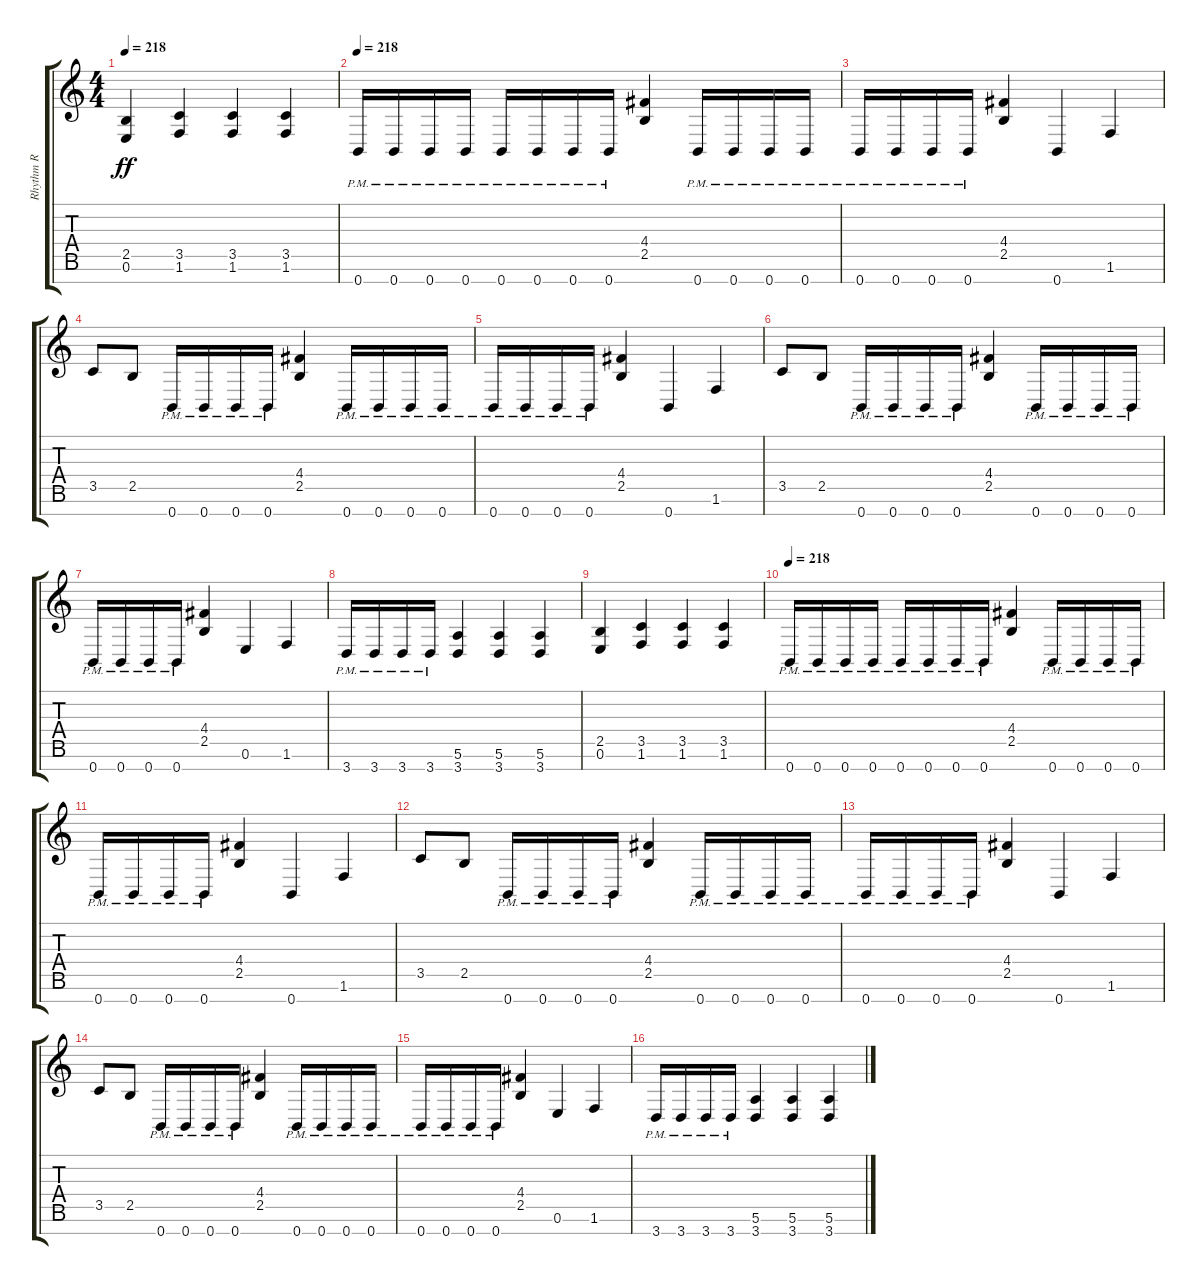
\track ("Rhythm R" "Rhythm R") {instrument overdrivenguitar}
\staff {score tabs}
\tuning (E4 B3 G3 D3 A2 E2 B1) {hide}
\ts (4 4)
\tempo 218
\clef g2
\ks c
(2.5 0.6).4{dy ff} (3.5 1.6).4 (3.5 1.6).4 (3.5 1.6).4 |
\tempo 218
0.7{pm}.16 0.7{pm}.16 0.7{pm}.16 0.7{pm}.16 0.7{pm}.16 0.7{pm}.16 0.7{pm}.16 0.7{pm}.16 (4.4 2.5).4 0.7{pm}.16 0.7{pm}.16 0.7{pm}.16 0.7{pm}.16 |
0.7{pm}.16 0.7{pm}.16 0.7{pm}.16 0.7{pm}.16 (4.4 2.5).4 0.7.4 1.6.4 |
3.5.8 2.5.8 0.7{pm}.16 0.7{pm}.16 0.7{pm}.16 0.7{pm}.16 (4.4 2.5).4 0.7{pm}.16 0.7{pm}.16 0.7{pm}.16 0.7{pm}.16 |
0.7{pm}.16 0.7{pm}.16 0.7{pm}.16 0.7{pm}.16 (4.4 2.5).4 0.7.4 1.6.4 |
3.5.8 2.5.8 0.7{pm}.16 0.7{pm}.16 0.7{pm}.16 0.7{pm}.16 (4.4 2.5).4 0.7{pm}.16 0.7{pm}.16 0.7{pm}.16 0.7{pm}.16 |
0.7{pm}.16 0.7{pm}.16 0.7{pm}.16 0.7{pm}.16 (4.4 2.5).4 0.6.4 1.6.4 |
3.7{pm}.16 3.7{pm}.16 3.7{pm}.16 3.7{pm}.16 (5.6 3.7).4 (5.6 3.7).4 (5.6 3.7).4 |
(2.5 0.6).4 (3.5 1.6).4 (3.5 1.6).4 (3.5 1.6).4 |
\tempo 218
0.7{pm}.16 0.7{pm}.16 0.7{pm}.16 0.7{pm}.16 0.7{pm}.16 0.7{pm}.16 0.7{pm}.16 0.7{pm}.16 (4.4 2.5).4 0.7{pm}.16 0.7{pm}.16 0.7{pm}.16 0.7{pm}.16 |
0.7{pm}.16 0.7{pm}.16 0.7{pm}.16 0.7{pm}.16 (4.4 2.5).4 0.7.4 1.6.4 |
3.5.8 2.5.8 0.7{pm}.16 0.7{pm}.16 0.7{pm}.16 0.7{pm}.16 (4.4 2.5).4 0.7{pm}.16 0.7{pm}.16 0.7{pm}.16 0.7{pm}.16 |
0.7{pm}.16 0.7{pm}.16 0.7{pm}.16 0.7{pm}.16 (4.4 2.5).4 0.7.4 1.6.4 |
3.5.8 2.5.8 0.7{pm}.16 0.7{pm}.16 0.7{pm}.16 0.7{pm}.16 (4.4 2.5).4 0.7{pm}.16 0.7{pm}.16 0.7{pm}.16 0.7{pm}.16 |
0.7{pm}.16 0.7{pm}.16 0.7{pm}.16 0.7{pm}.16 (4.4 2.5).4 0.6.4 1.6.4 |
3.7{pm}.16 3.7{pm}.16 3.7{pm}.16 3.7{pm}.16 (5.6 3.7).4 (5.6 3.7).4 (5.6 3.7).4
